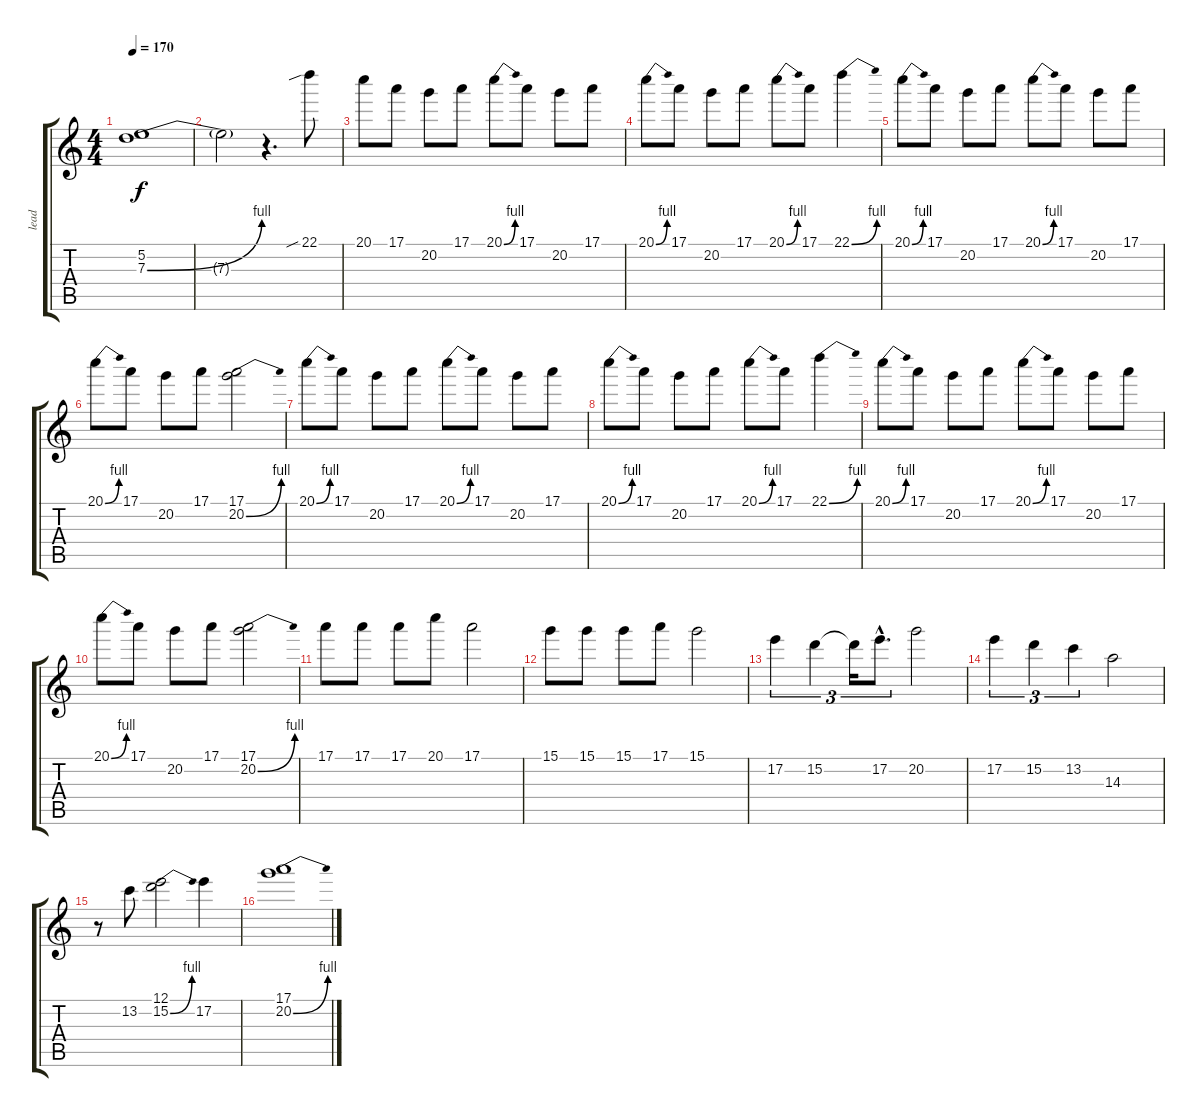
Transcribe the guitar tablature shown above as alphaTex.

\track ("lead" "lead") {instrument distortionguitar}
\staff {score tabs}
\tuning (E4 B3 G3 D3 A2 E2) {hide}
\ts (4 4)
\tempo 170
\clef g2
\ks c
(5.2 7.3{be (bend 0 0 60 4)}).1{dy f volume 16} |
7.3{t}.2 r.4{d} 22.1{sib}.8 |
20.1.8 17.1.8 20.2.8 17.1.8 20.1{be (bend 0 0 60 4)}.8 17.1.8 20.2.8 17.1.8 |
20.1{be (bend 0 0 60 4)}.8 17.1.8 20.2.8 17.1.8 20.1{be (bend 0 0 60 4)}.8 17.1.8 22.1{be (bend 0 0 60 4)}.4 |
20.1{be (bend 0 0 60 4)}.8 17.1.8 20.2.8 17.1.8 20.1{be (bend 0 0 60 4)}.8 17.1.8 20.2.8 17.1.8 |
20.1{be (bend 0 0 60 4)}.8 17.1.8 20.2.8 17.1.8 (17.1 20.2{be (bend 0 0 60 4)}).2 |
20.1{be (bend 0 0 60 4)}.8 17.1.8 20.2.8 17.1.8 20.1{be (bend 0 0 60 4)}.8 17.1.8 20.2.8 17.1.8 |
20.1{be (bend 0 0 60 4)}.8 17.1.8 20.2.8 17.1.8 20.1{be (bend 0 0 60 4)}.8 17.1.8 22.1{be (bend 0 0 60 4)}.4 |
20.1{be (bend 0 0 60 4)}.8 17.1.8 20.2.8 17.1.8 20.1{be (bend 0 0 60 4)}.8 17.1.8 20.2.8 17.1.8 |
20.1{be (bend 0 0 60 4)}.8 17.1.8 20.2.8 17.1.8 (17.1 20.2{be (bend 0 0 60 4)}).2 |
17.1.8 17.1.8 17.1.8 20.1.8 17.1.2 |
15.1.8 15.1.8 15.1.8 17.1.8 15.1.2 |
17.2.4{tu (3 2)} 15.2.4{tu (3 2)} 15.2{t}.16{tu (3 2)} 17.2{hac}.8{d tu (3 2)} 20.2.2 |
17.2.4{tu (3 2)} 15.2.4{tu (3 2)} 13.2.4{tu (3 2)} 14.3.2 |
r.8 13.2.8 (12.1 15.2{be (bend 0 0 60 4)}).2 17.2.4 |
(17.1 20.2{be (bend 0 0 60 4)}).1
